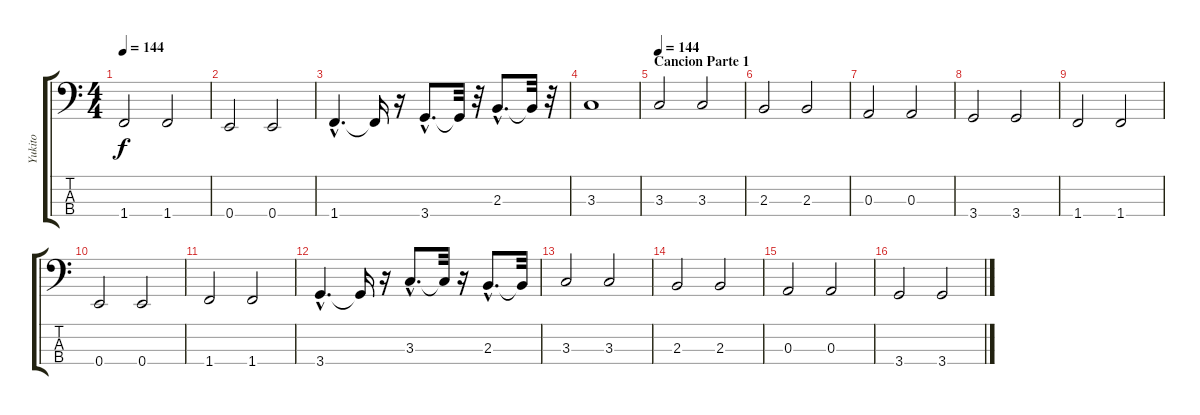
\track ("Yukito" "Yukito") {instrument electricbassfinger}
\staff {score tabs}
\tuning (G2 D2 A1 E1) {hide}
\ts (4 4)
\tempo 144
\clef f4
\ks c
1.4.2{dy f} 1.4.2 |
0.4.2 0.4.2 |
1.4{hac}.4{d} 1.4{t}.16 r.16 3.4{hac}.8{d} 3.4{t}.32 r.32 2.3{hac}.8{d} 2.3{t}.32 r.32 |
3.3.1 |
\section ("" "Cancion Parte 1")
\tempo 144
3.3.2 3.3.2 |
2.3.2 2.3.2 |
0.3.2 0.3.2 |
3.4.2 3.4.2 |
1.4.2 1.4.2 |
0.4.2 0.4.2 |
1.4.2 1.4.2 |
3.4{hac}.4{d} 3.4{t}.16 r.16 3.3{hac}.8{d} 3.3{t}.32 r.16 2.3{hac}.8{d} 2.3{t}.32 |
3.3.2 3.3.2 |
2.3.2 2.3.2 |
0.3.2 0.3.2 |
3.4.2 3.4.2
